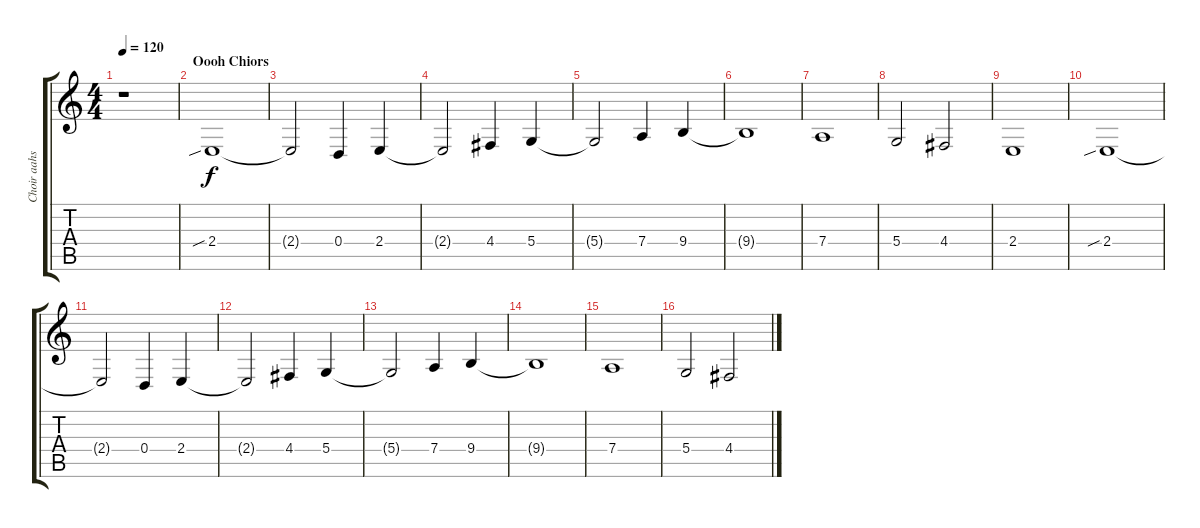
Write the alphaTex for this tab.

\track ("Choir aahs" "Choir aahs") {instrument choiraahs}
\staff {score tabs}
\tuning (E4 B3 G3 D3 A2 E2) {hide}
\ts (4 4)
\tempo 120
\clef g2
\ks c
r.1{dy f} |
\section ("" "Oooh Chiors")
2.4{sib}.1 |
2.4{t}.2 0.4.4 2.4.4 |
2.4{t}.2 4.4.4 5.4.4 |
5.4{t}.2 7.4.4 9.4.4 |
9.4{t}.1 |
7.4.1 |
5.4.2 4.4.2 |
2.4.1 |
2.4{sib}.1 |
2.4{t}.2 0.4.4 2.4.4 |
2.4{t}.2 4.4.4 5.4.4 |
5.4{t}.2 7.4.4 9.4.4 |
9.4{t}.1 |
7.4.1 |
5.4.2 4.4.2
